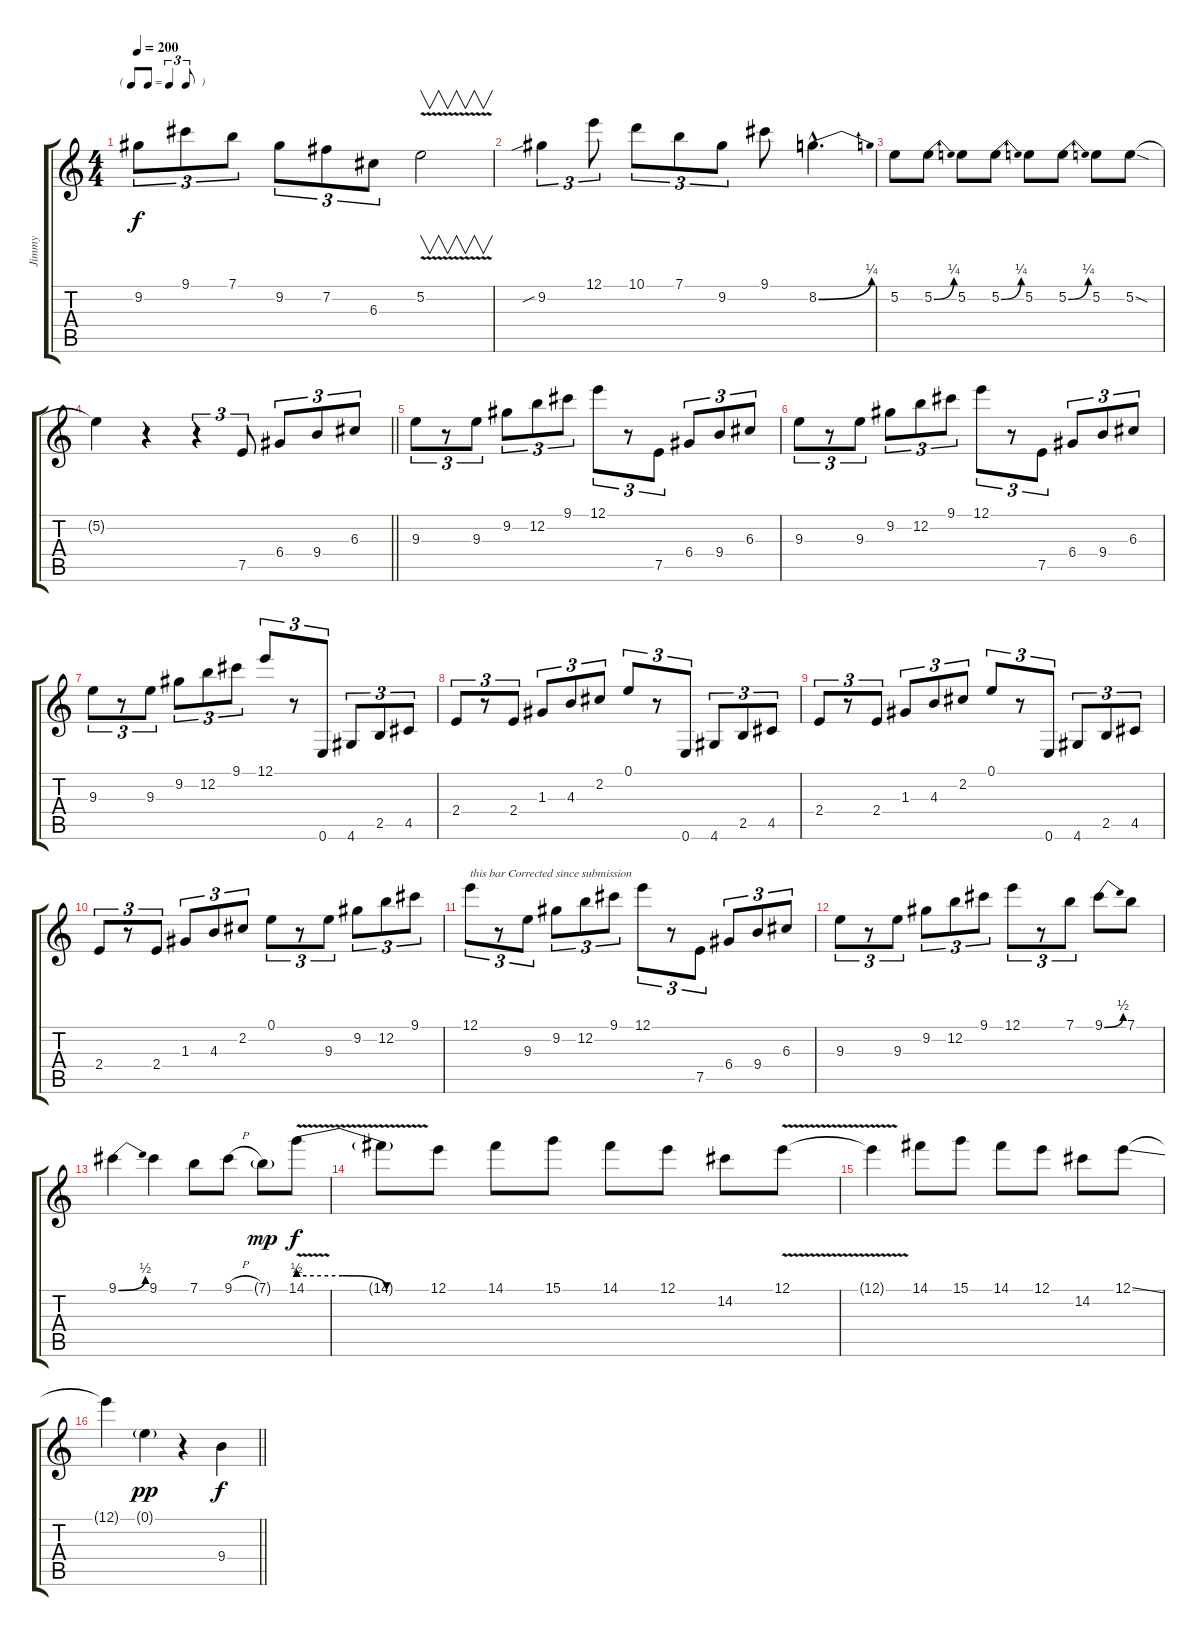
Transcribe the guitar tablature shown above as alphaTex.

\track ("Jimmy" "Jimmy") {instrument overdrivenguitar}
\staff {score tabs}
\tuning (E4 B3 G3 D3 A2 E2) {hide}
\ts (4 4)
\tf triplet8th
\tempo 200
\clef g2
\ks c
9.2.8{tu (3 2) dy f} 9.1.8{tu (3 2)} 7.1.8{tu (3 2)} 9.2.8{tu (3 2)} 7.2.8{tu (3 2)} 6.3.8{tu (3 2)} 5.2{v}.2{v} |
9.2{sib}.4{tu (3 2)} 12.1.8{tu (3 2)} 10.1.8{tu (3 2)} 7.1.8{tu (3 2)} 9.2.8{tu (3 2)} 9.1.8 8.2{be (bend 0 0 60 1) hac}.4{d} |
5.2.8 5.2{be (bend 0 0 60 1)}.8 5.2.8 5.2{be (bend 0 0 60 1)}.8 5.2.8 5.2{be (bend 0 0 60 1)}.8 5.2.8 5.2{sod}.8 |
\barLineRight lightlight
5.2{t}.4 r.4 r.4{tu (3 2)} 7.5.8{tu (3 2)} 6.4.8{tu (3 2)} 9.4.8{tu (3 2)} 6.3.8{tu (3 2)} |
9.3.8{tu (3 2)} r.8{tu (3 2)} 9.3.8{tu (3 2)} 9.2.8{tu (3 2)} 12.2.8{tu (3 2)} 9.1.8{tu (3 2)} 12.1.8{tu (3 2)} r.8{tu (3 2)} 7.5.8{tu (3 2)} 6.4.8{tu (3 2)} 9.4.8{tu (3 2)} 6.3.8{tu (3 2)} |
9.3.8{tu (3 2)} r.8{tu (3 2)} 9.3.8{tu (3 2)} 9.2.8{tu (3 2)} 12.2.8{tu (3 2)} 9.1.8{tu (3 2)} 12.1.8{tu (3 2)} r.8{tu (3 2)} 7.5.8{tu (3 2)} 6.4.8{tu (3 2)} 9.4.8{tu (3 2)} 6.3.8{tu (3 2)} |
9.3.8{tu (3 2)} r.8{tu (3 2)} 9.3.8{tu (3 2)} 9.2.8{tu (3 2)} 12.2.8{tu (3 2)} 9.1.8{tu (3 2)} 12.1.8{tu (3 2)} r.8{tu (3 2)} 0.6.8{tu (3 2)} 4.6.8{tu (3 2)} 2.5.8{tu (3 2)} 4.5.8{tu (3 2)} |
2.4.8{tu (3 2)} r.8{tu (3 2)} 2.4.8{tu (3 2)} 1.3.8{tu (3 2)} 4.3.8{tu (3 2)} 2.2.8{tu (3 2)} 0.1.8{tu (3 2)} r.8{tu (3 2)} 0.6.8{tu (3 2)} 4.6.8{tu (3 2)} 2.5.8{tu (3 2)} 4.5.8{tu (3 2)} |
2.4.8{tu (3 2)} r.8{tu (3 2)} 2.4.8{tu (3 2)} 1.3.8{tu (3 2)} 4.3.8{tu (3 2)} 2.2.8{tu (3 2)} 0.1.8{tu (3 2)} r.8{tu (3 2)} 0.6.8{tu (3 2)} 4.6.8{tu (3 2)} 2.5.8{tu (3 2)} 4.5.8{tu (3 2)} |
2.4.8{tu (3 2)} r.8{tu (3 2)} 2.4.8{tu (3 2)} 1.3.8{tu (3 2)} 4.3.8{tu (3 2)} 2.2.8{tu (3 2)} 0.1.8{tu (3 2)} r.8{tu (3 2)} 9.3.8{tu (3 2)} 9.2.8{tu (3 2)} 12.2.8{tu (3 2)} 9.1.8{tu (3 2)} |
12.1.8{tu (3 2) txt "this bar Corrected since submission"} r.8{tu (3 2)} 9.3.8{tu (3 2)} 9.2.8{tu (3 2)} 12.2.8{tu (3 2)} 9.1.8{tu (3 2)} 12.1.8{tu (3 2)} r.8{tu (3 2)} 7.5.8{tu (3 2)} 6.4.8{tu (3 2)} 9.4.8{tu (3 2)} 6.3.8{tu (3 2)} |
9.3.8{tu (3 2)} r.8{tu (3 2)} 9.3.8{tu (3 2)} 9.2.8{tu (3 2)} 12.2.8{tu (3 2)} 9.1.8{tu (3 2)} 12.1.8{tu (3 2)} r.8{tu (3 2)} 7.1.8{tu (3 2)} 9.1{be (bend 0 0 60 2)}.8 7.1.8 |
9.1{be (bend 0 0 60 2)}.4 9.1.4 7.1.8 9.1{h}.8 7.1{g}.8{dy mp} 14.1{be (custom 0 2 20 2 40 0 60 0) v}.8{dy f} |
14.1{t}.8 12.1.8 14.1.8 15.1.8 14.1.8 12.1.8 14.2.8 12.1{v}.8 |
12.1{t}.4 14.1.8 15.1.8 14.1.8 12.1.8 14.2.8 12.1{ss}.8 |
\barLineRight lightlight
12.1{t}.4 0.1{g}.4{dy pp} r.4 9.4.4{dy f}
